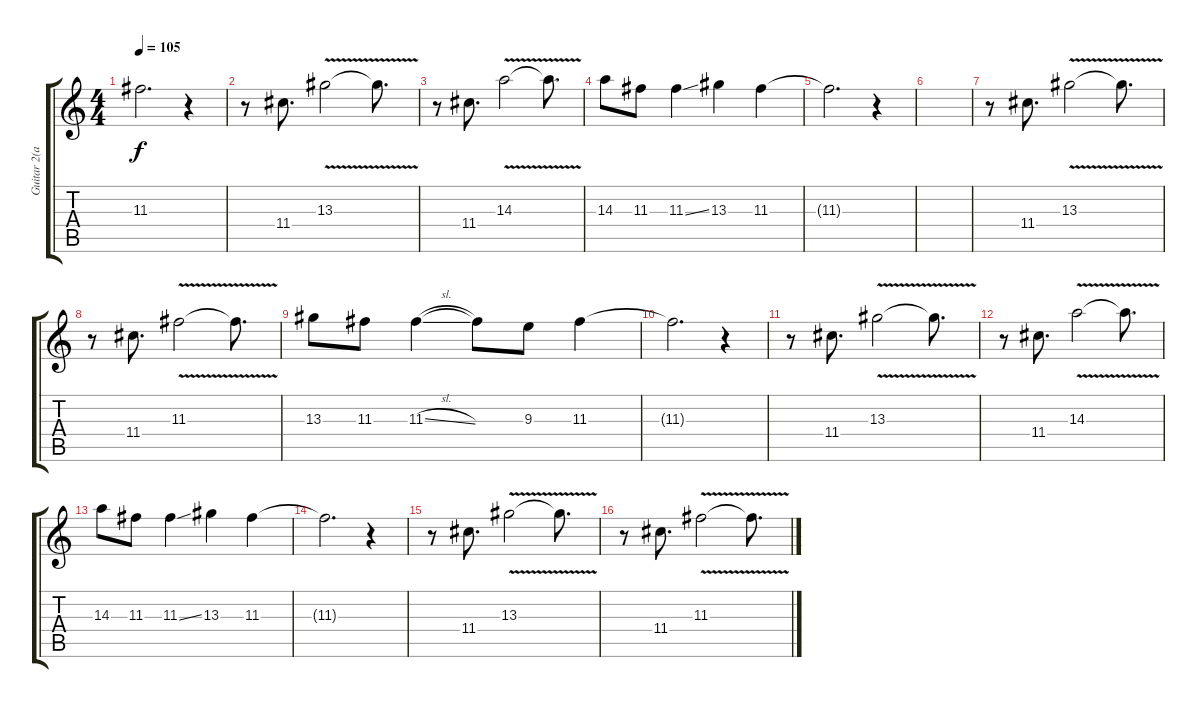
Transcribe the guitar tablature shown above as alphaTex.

\track ("Guitar 2(acous/distortion)" "Guitar 2(a") {instrument acousticguitarsteel}
\staff {score tabs}
\tuning (E4 B3 G3 D3 A2 E2) {hide}
\ts (4 4)
\tempo 105
\clef g2
\ks c
11.3{t}.2{d dy f} r.4 |
r.8 11.4.8{d} 13.3{v}.2 13.3{t}.8{d} |
r.8 11.4.8{d} 14.3{v}.2 14.3{t}.8{d} |
14.3.8 11.3.8 11.3{ss}.4 13.3.4 11.3.4 |
11.3{t}.2{d} r.4 |
|
r.8 11.4.8{d} 13.3{v}.2 13.3{t}.8{d} |
r.8 11.4.8{d} 11.3{v}.2 11.3{t}.8{d} |
13.3.8 11.3.8 11.3{sl}.4 11.3{t}.8 9.3.8 11.3.4 |
11.3{t}.2{d} r.4 |
r.8 11.4.8{d} 13.3{v}.2 13.3{t}.8{d} |
r.8 11.4.8{d} 14.3{v}.2 14.3{t}.8{d} |
14.3.8 11.3.8 11.3{ss}.4 13.3.4 11.3.4 |
11.3{t}.2{d} r.4 |
r.8 11.4.8{d} 13.3{v}.2 13.3{t}.8{d} |
r.8 11.4.8{d} 11.3{v}.2 11.3{t}.8{d}
